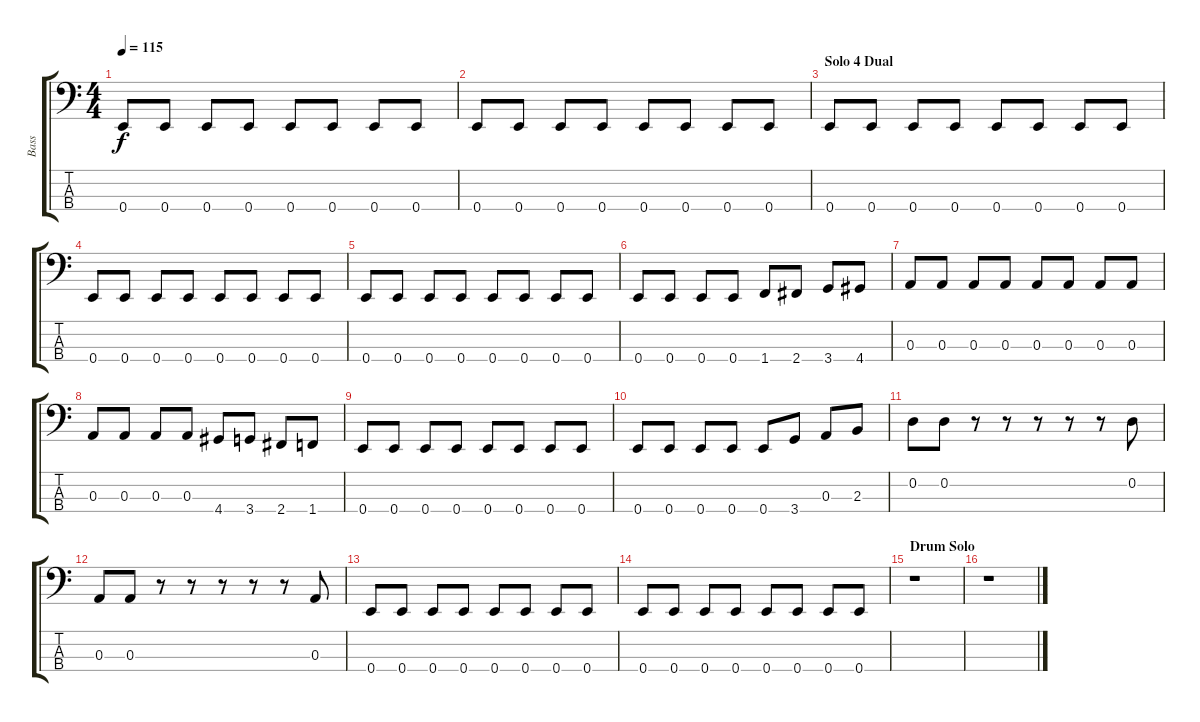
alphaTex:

\track ("Bass" "Bass") {instrument electricbasspick}
\staff {score tabs}
\tuning (G2 D2 A1 E1) {hide}
\ts (4 4)
\tempo 115
\clef f4
\ks c
0.4.8{dy f} 0.4.8 0.4.8 0.4.8 0.4.8 0.4.8 0.4.8 0.4.8 |
0.4.8 0.4.8 0.4.8 0.4.8 0.4.8 0.4.8 0.4.8 0.4.8 |
\section ("" "Solo 4 Dual")
0.4.8 0.4.8 0.4.8 0.4.8 0.4.8 0.4.8 0.4.8 0.4.8 |
0.4.8 0.4.8 0.4.8 0.4.8 0.4.8 0.4.8 0.4.8 0.4.8 |
0.4.8 0.4.8 0.4.8 0.4.8 0.4.8 0.4.8 0.4.8 0.4.8 |
0.4.8 0.4.8 0.4.8 0.4.8 1.4.8 2.4.8 3.4.8 4.4.8 |
0.3.8 0.3.8 0.3.8 0.3.8 0.3.8 0.3.8 0.3.8 0.3.8 |
0.3.8 0.3.8 0.3.8 0.3.8 4.4.8 3.4.8 2.4.8 1.4.8 |
0.4.8 0.4.8 0.4.8 0.4.8 0.4.8 0.4.8 0.4.8 0.4.8 |
0.4.8 0.4.8 0.4.8 0.4.8 0.4.8 3.4.8 0.3.8 2.3.8 |
0.2.8 0.2.8 r.8 r.8 r.8 r.8 r.8 0.2.8 |
0.3.8 0.3.8 r.8 r.8 r.8 r.8 r.8 0.3.8 |
0.4.8 0.4.8 0.4.8 0.4.8 0.4.8 0.4.8 0.4.8 0.4.8 |
0.4.8 0.4.8 0.4.8 0.4.8 0.4.8 0.4.8 0.4.8 0.4.8 |
\section ("" "Drum Solo")
r.1 |
r.1
